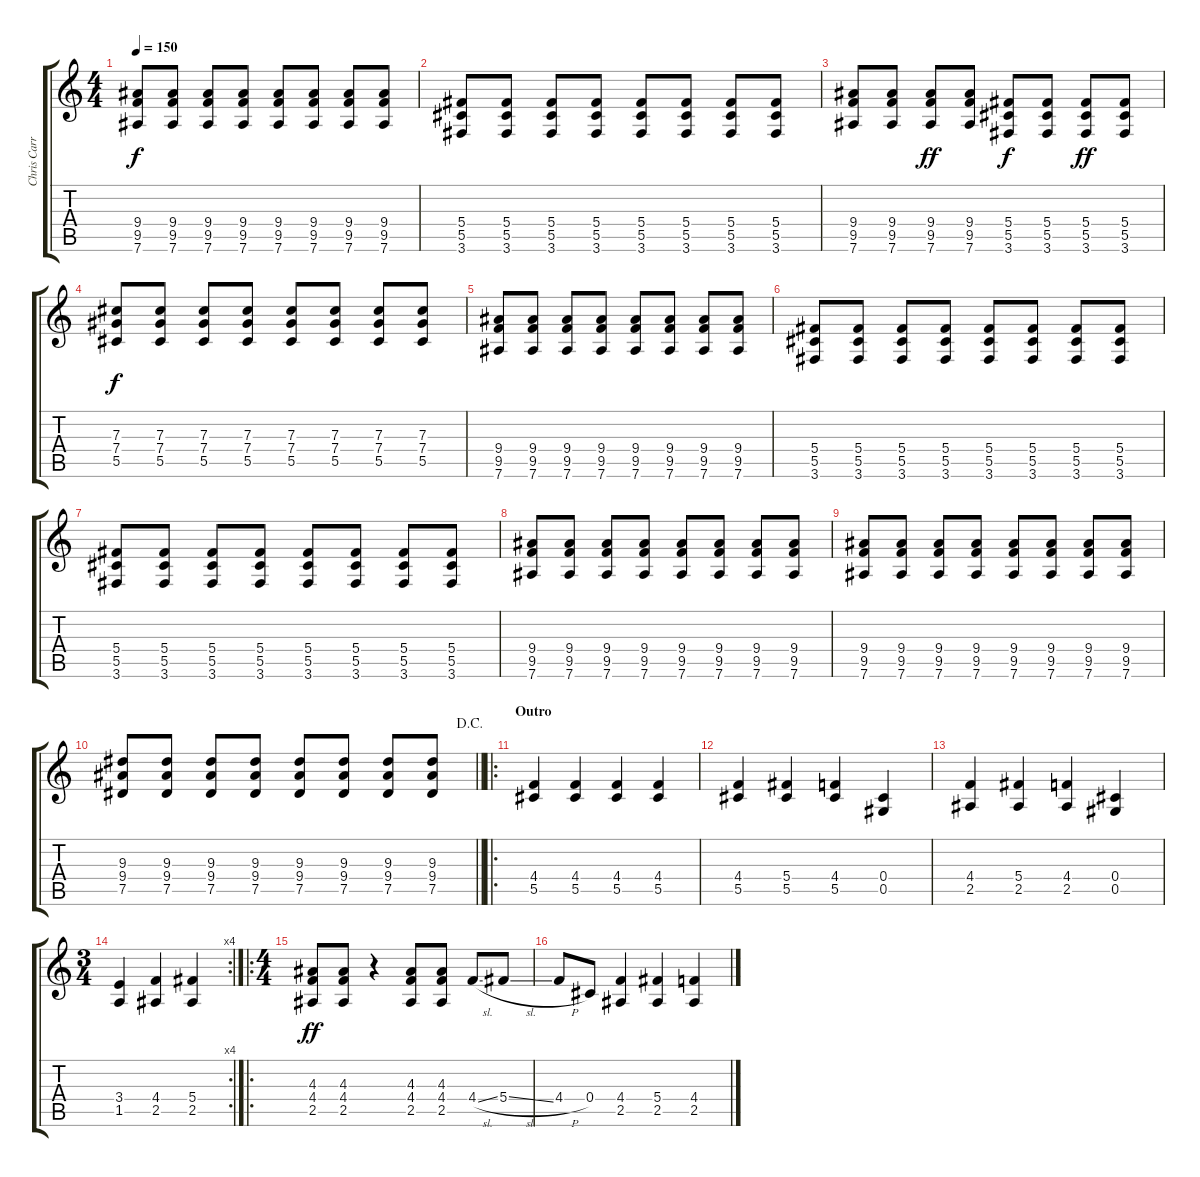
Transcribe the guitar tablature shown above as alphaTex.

\track ("Chris Carrabba" "Chris Carr") {instrument acousticguitarsteel}
\staff {score tabs}
\tuning (Eb4 Bb3 Gb3 Db3 Ab2 Eb2) {hide}
\ts (4 4)
\tempo 150
\clef g2
\ks c
(9.4 9.5 7.6).8{dy f} (9.4 9.5 7.6).8 (9.4 9.5 7.6).8 (9.4 9.5 7.6).8 (9.4 9.5 7.6).8 (9.4 9.5 7.6).8 (9.4 9.5 7.6).8 (9.4 9.5 7.6).8 |
(5.4 5.5 3.6).8 (5.4 5.5 3.6).8 (5.4 5.5 3.6).8 (5.4 5.5 3.6).8 (5.4 5.5 3.6).8 (5.4 5.5 3.6).8 (5.4 5.5 3.6).8 (5.4 5.5 3.6).8 |
(9.4 9.5 7.6).8 (9.4 9.5 7.6).8 (9.4 9.5 7.6).8{dy ff} (9.4 9.5 7.6).8 (5.4 5.5 3.6).8{dy f} (5.4 5.5 3.6).8 (5.4 5.5 3.6).8{dy ff} (5.4 5.5 3.6).8 |
(7.3 7.4 5.5).8{dy f} (7.3 7.4 5.5).8 (7.3 7.4 5.5).8 (7.3 7.4 5.5).8 (7.3 7.4 5.5).8 (7.3 7.4 5.5).8 (7.3 7.4 5.5).8 (7.3 7.4 5.5).8 |
(9.4 9.5 7.6).8 (9.4 9.5 7.6).8 (9.4 9.5 7.6).8 (9.4 9.5 7.6).8 (9.4 9.5 7.6).8 (9.4 9.5 7.6).8 (9.4 9.5 7.6).8 (9.4 9.5 7.6).8 |
(5.4 5.5 3.6).8 (5.4 5.5 3.6).8 (5.4 5.5 3.6).8 (5.4 5.5 3.6).8 (5.4 5.5 3.6).8 (5.4 5.5 3.6).8 (5.4 5.5 3.6).8 (5.4 5.5 3.6).8 |
(5.4 5.5 3.6).8 (5.4 5.5 3.6).8 (5.4 5.5 3.6).8 (5.4 5.5 3.6).8 (5.4 5.5 3.6).8 (5.4 5.5 3.6).8 (5.4 5.5 3.6).8 (5.4 5.5 3.6).8 |
(9.4 9.5 7.6).8 (9.4 9.5 7.6).8 (9.4 9.5 7.6).8 (9.4 9.5 7.6).8 (9.4 9.5 7.6).8 (9.4 9.5 7.6).8 (9.4 9.5 7.6).8 (9.4 9.5 7.6).8 |
(9.4 9.5 7.6).8 (9.4 9.5 7.6).8 (9.4 9.5 7.6).8 (9.4 9.5 7.6).8 (9.4 9.5 7.6).8 (9.4 9.5 7.6).8 (9.4 9.5 7.6).8 (9.4 9.5 7.6).8 |
\jump dacapo
\barLineRight lightlight
(9.3 9.4 7.5).8 (9.3 9.4 7.5).8 (9.3 9.4 7.5).8 (9.3 9.4 7.5).8 (9.3 9.4 7.5).8 (9.3 9.4 7.5).8 (9.3 9.4 7.5).8 (9.3 9.4 7.5).8 |
\ro
\section ("" "Outro")
(4.4 5.5).4 (4.4 5.5).4 (4.4 5.5).4 (4.4 5.5).4 |
(4.4 5.5).4 (5.4 5.5).4 (4.4 5.5).4 (0.4 0.5).4 |
(4.4 2.5).4 (5.4 2.5).4 (4.4 2.5).4 (0.4 0.5).4 |
\rc 4
\ts (3 4)
(3.4 1.5).4 (4.4 2.5).4 (5.4 2.5).4 |
\ro
\ts (4 4)
(4.3 4.4 2.5).8{dy ff} (4.3 4.4 2.5).8 r.4 (4.3 4.4 2.5).8 (4.3 4.4 2.5).8 4.4{sl}.8 5.4{sl}.8 |
4.4{h}.8 0.4.8 (4.4 2.5).4 (5.4 2.5).4 (4.4 2.5).4
